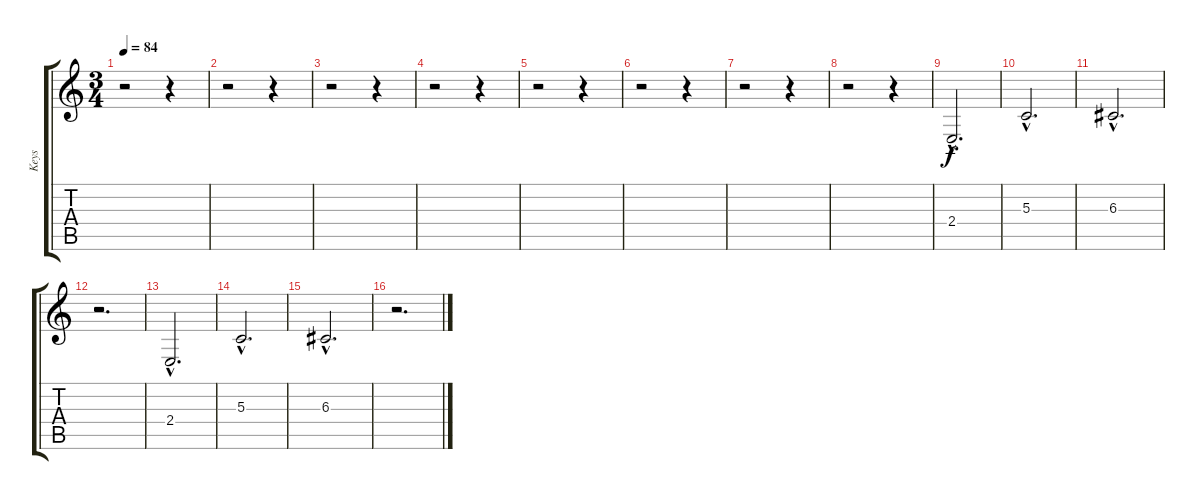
\track ("Keys" "Keys") {instrument choiraahs}
\staff {score tabs}
\tuning (E4 B3 G3 D3 A2 E2) {hide}
\ts (3 4)
\tempo 84
\clef g2
\ks c
r.2{dy f} r.4 |
r.2 r.4 |
r.2 r.4 |
r.2 r.4 |
r.2 r.4 |
r.2 r.4 |
r.2 r.4 |
r.2 r.4 |
2.4{hac}.2{d} |
5.3{hac}.2{d} |
6.3{hac}.2{d} |
r.2{d} |
2.4{hac}.2{d} |
5.3{hac}.2{d} |
6.3{hac}.2{d} |
r.2{d}
